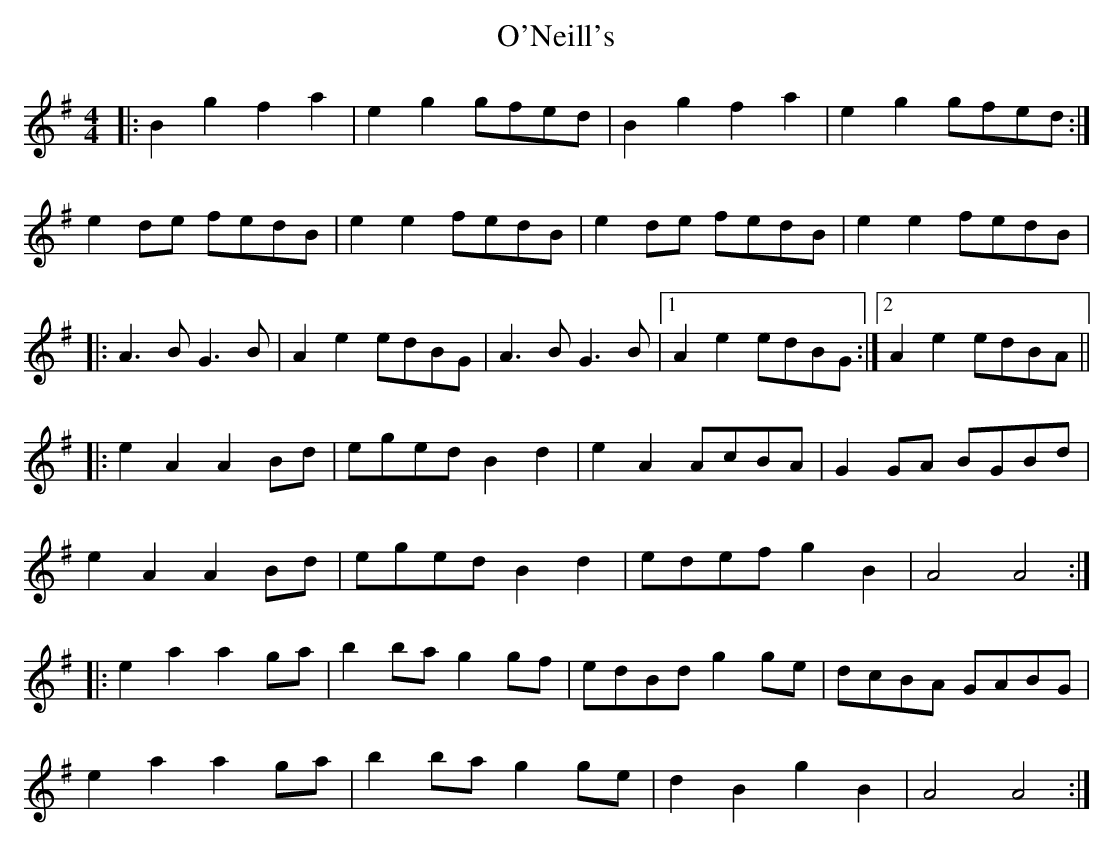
X:1
T: O'Neill's
M: 4/4
L: 1/8
K: Gmaj
|:B2g2 f2a2|e2g2 gfed|B2g2 f2a2|e2g2 gfed:|
e2de fedB|e2e2 fedB|e2de fedB|e2e2 fedB|
|:A3B G3B|A2e2 edBG|A3B G3B|1 A2e2 edBG:|2 A2e2 edBA||
|:e2A2 A2Bd|eged B2d2|e2A2 AcBA|G2GA BGBd|
e2A2 A2Bd|eged B2d2|edef g2B2|A4 A4:|
|:e2a2 a2ga|b2ba g2gf|edBd g2ge|dcBA GABG|
e2a2 a2ga|b2ba g2ge|d2B2 g2B2|A4 A4:|
